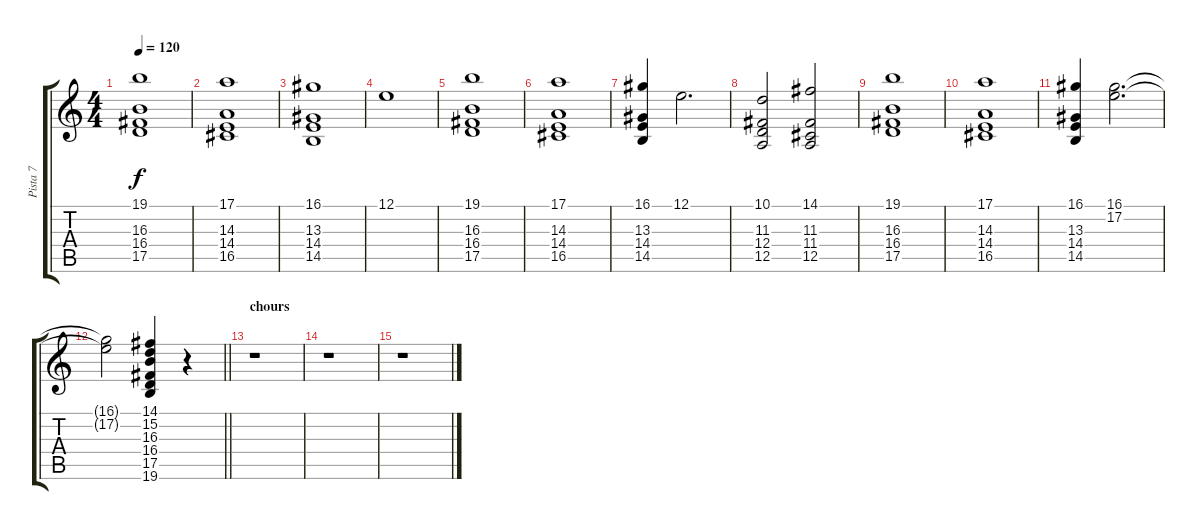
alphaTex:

\track ("Pista 7" "Pista 7") {instrument pad2warm}
\staff {score tabs}
\tuning (E4 B3 G3 D3 A2 E2) {hide}
\ts (4 4)
\tempo 120
\clef g2
\ks c
(19.1 16.3 16.4 17.5).1{dy f} |
(17.1 14.3 14.4 16.5).1 |
(16.1 13.3 14.4 14.5).1 |
12.1.1 |
(19.1 16.3 16.4 17.5).1 |
(17.1 14.3 14.4 16.5).1 |
(16.1 13.3 14.4 14.5).4 12.1.2{d} |
(10.1 11.3 12.4 12.5).2 (14.1 11.3 11.4 12.5).2 |
(19.1 16.3 16.4 17.5).1 |
(17.1 14.3 14.4 16.5).1 |
(16.1 13.3 14.4 14.5).4 (16.1 17.2).2{d} |
\barLineRight lightlight
(16.1{t} 17.2{t}).2 (14.1 15.2 16.3 16.4 17.5 19.6).4 r.4 |
\section ("" "chours")
r.1 |
r.1 |
r.1
